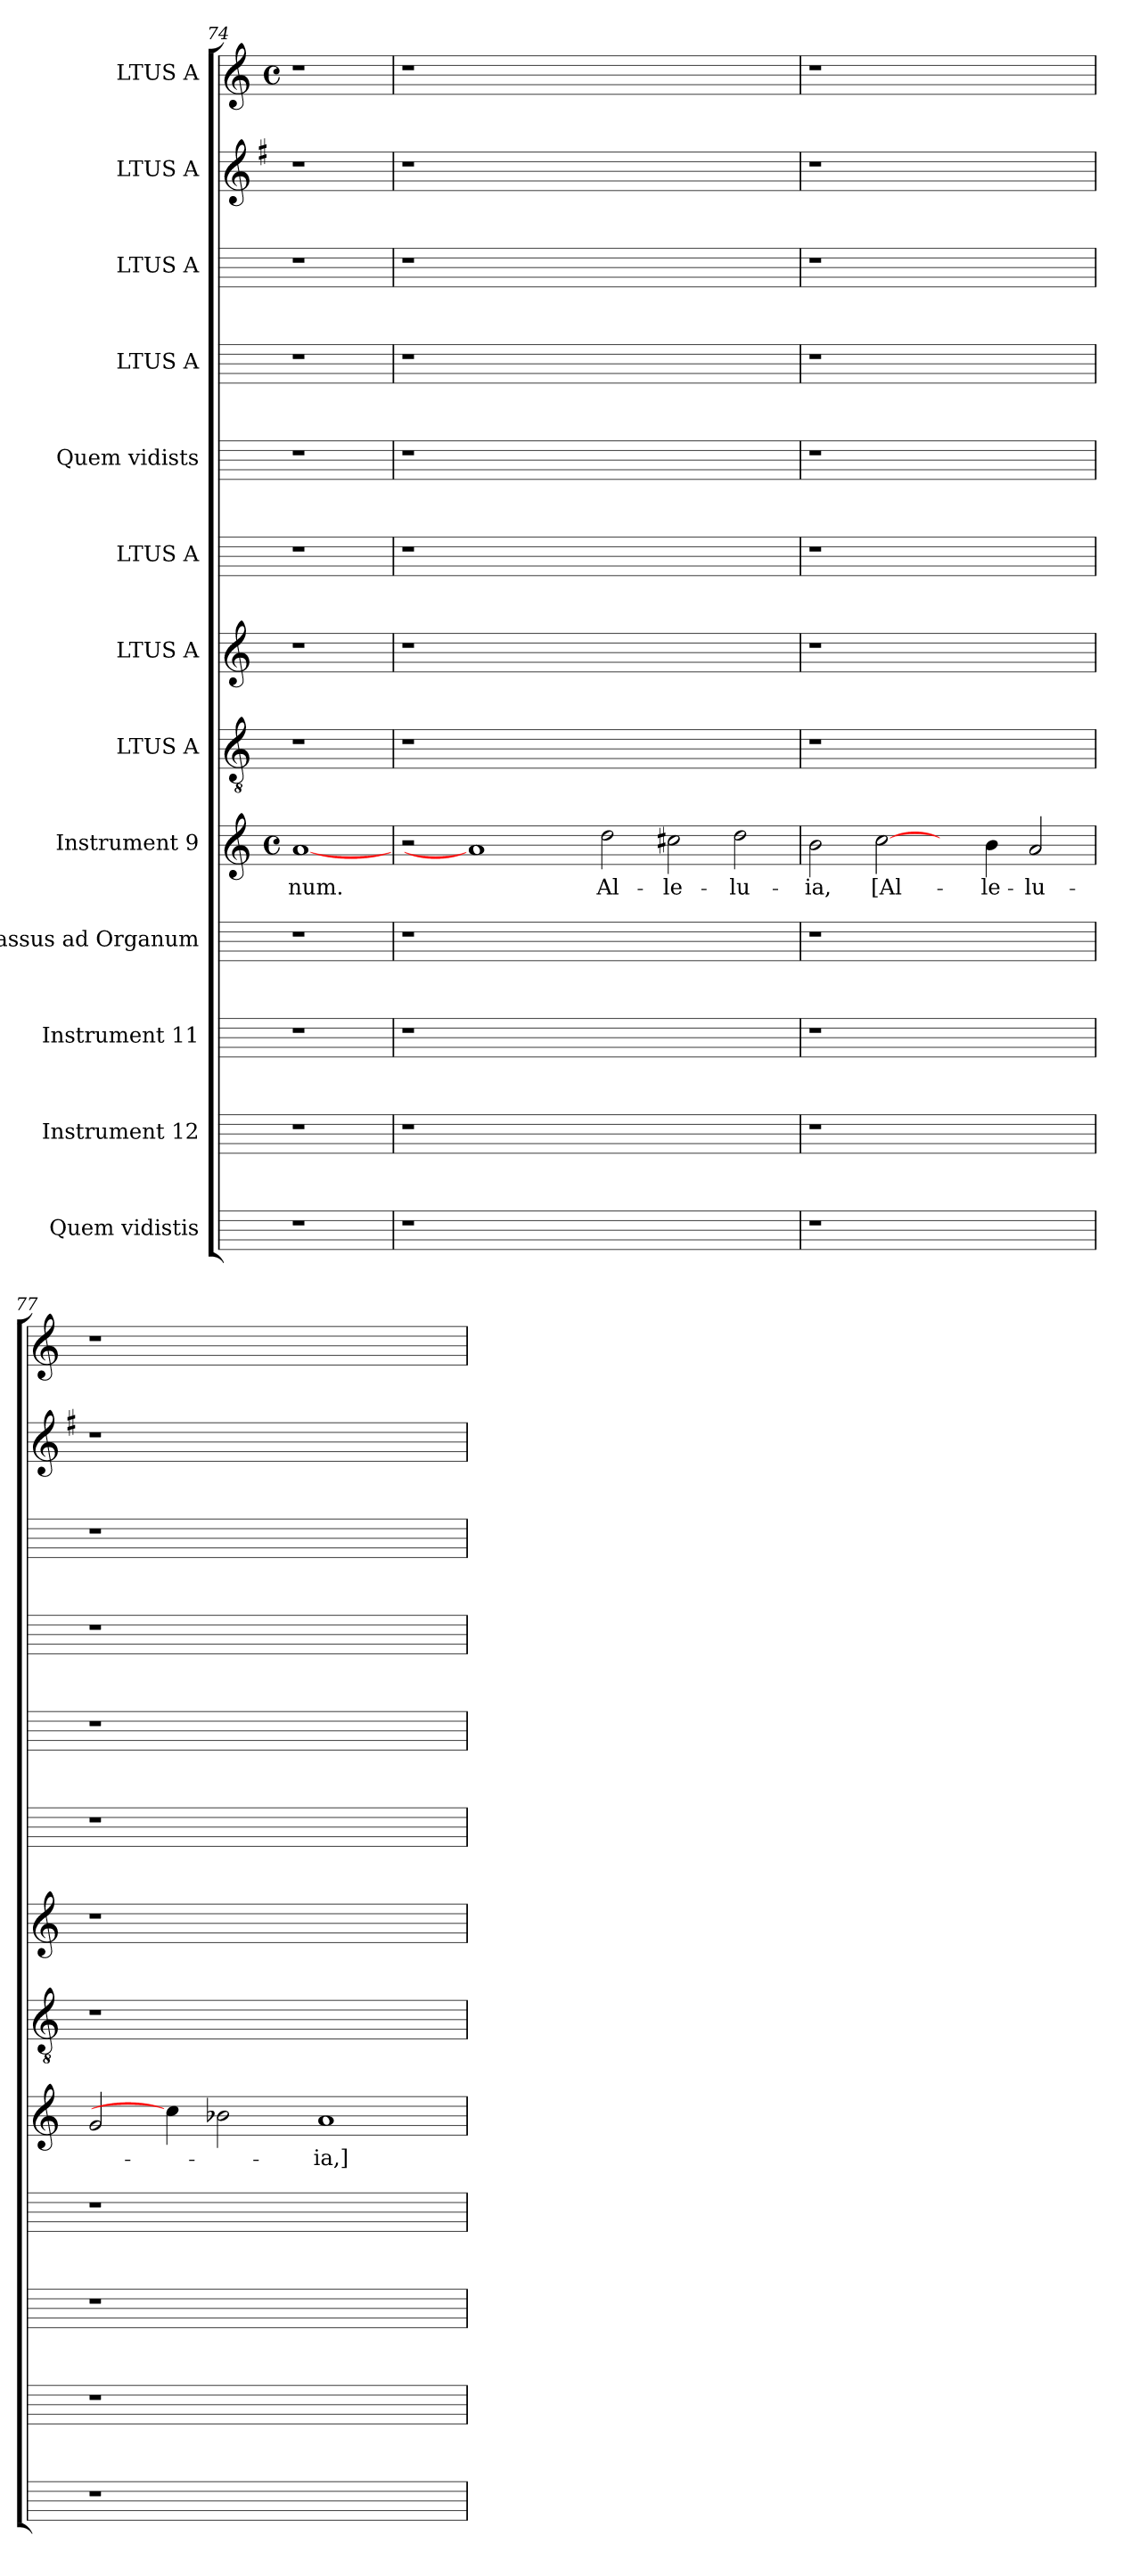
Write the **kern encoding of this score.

**kern	**kern	**kern	**kern	**kern	**text	**kern	**kern	**kern	**kern	**kern	**kern	**kern	**kern
*part13	*part12	*part11	*part10	*part9	*part9	*part8	*part7	*part6	*part5	*part4	*part3	*part2	*part1
*staff13	*staff12	*staff11	*staff10	*staff9	*staff9	*staff8	*staff7	*staff6	*staff5	*staff4	*staff3	*staff2	*staff1
*I"Quem vidistis	*I"Instrument 12	*I"Instrument 11	*I"Bassus ad Organum	*I"Instrument 9	*	*I"LTUS  A	*I"LTUS  A	*I"LTUS  A	*I"Quem vidists	*I"LTUS  A	*I"LTUS  A	*I"LTUS  A	*I"LTUS  A
*	*	*	*	*clefG2	*	*clefGv2	*clefG2	*	*	*	*	*clefG2	*clefG2
*	*	*	*	*	*	*	*	*	*	*	*	*k[f#]	*
*	*	*	*	*	*	*	*	*	*	*	*	*G:	*
*	*	*	*	*M4/4	*	*	*	*	*	*	*	*	*M4/4
*	*	*	*	*met(c)	*	*	*	*	*	*	*	*	*met(c)
=74	=74	=74	=74	=74	=74	=74	=74	=74	=74	=74	=74	=74	=74
!	!	!	!	!	!LO:LY:b:cj	!	!	!	!	!	!	!	!
1r	1r	1r	1r	[1a	num.	1r	1r	1r	1r	1r	1r	1r	1r
!!LO:LB:g=z
=75	=75	=75	=75	=75	=75	=75	=75	=75	=75	=75	=75	=75	=75
1r	1r	1r	1r	2r	.	1r	1r	1r	1r	1r	1r	1r	1r
.	.	.	.	1a]	.	.	.	.	.	.	.	.	.
0ryy	0ryy	0ryy	0ryy	.	.	0ryy	0ryy	0ryy	0ryy	0ryy	0ryy	0ryy	0ryy
!	!	!	!	!	!LO:LY:b:cj	!	!	!	!	!	!	!	!
.	.	.	.	2dd\	Al-	.	.	.	.	.	.	.	.
!	!	!	!	!	!LO:LY:b:cj	!	!	!	!	!	!	!	!
.	.	.	.	2cc#X\	-le-	.	.	.	.	.	.	.	.
!	!	!	!	!	!LO:LY:b:cj	!	!	!	!	!	!	!	!
.	.	.	.	2dd\	-lu-	.	.	.	.	.	.	.	.
=76	=76	=76	=76	=76	=76	=76	=76	=76	=76	=76	=76	=76	=76
!	!	!	!	!	!LO:LY:b:cj	!	!	!	!	!	!	!	!
1r	1r	1r	1r	2b\	-ia,	1r	1r	1r	1r	1r	1r	1r	1r
!	!	!	!	!	!LO:LY:b:cj	!	!	!	!	!	!	!	!
.	.	.	.	[2cc\	[Al-	.	.	.	.	.	.	.	.
1ryy	1ryy	1ryy	1ryy	4ryy	.	1ryy	1ryy	1ryy	1ryy	1ryy	1ryy	1ryy	1ryy
!	!	!	!	!	!LO:LY:b:cj	!	!	!	!	!	!	!	!
.	.	.	.	4b\	-le-	.	.	.	.	.	.	.	.
!	!	!	!	!	!LO:LY:b:cj	!	!	!	!	!	!	!	!
.	.	.	.	2a/	-lu-	.	.	.	.	.	.	.	.
=77	=77	=77	=77	=77	=77	=77	=77	=77	=77	=77	=77	=77	=77
1r	1r	1r	1r	2g/	.	1r	1r	1r	1r	1r	1r	1r	1r
.	.	.	.	4cc\]	.	.	.	.	.	.	.	.	.
.	.	.	.	2b-X\	.	.	.	.	.	.	.	.	.
1ryy	1ryy	1ryy	1ryy	.	.	1ryy	1ryy	1ryy	1ryy	1ryy	1ryy	1ryy	1ryy
!	!	!	!	!	!LO:LY:b:cj	!	!	!	!	!	!	!	!
.	.	.	.	1a	-ia,]	.	.	.	.	.	.	.	.
4ryy	4ryy	4ryy	4ryy	.	.	4ryy	4ryy	4ryy	4ryy	4ryy	4ryy	4ryy	4ryy
=	=	=	=	=	=	=	=	=	=	=	=	=	=
*-	*-	*-	*-	*-	*-	*-	*-	*-	*-	*-	*-	*-	*-
